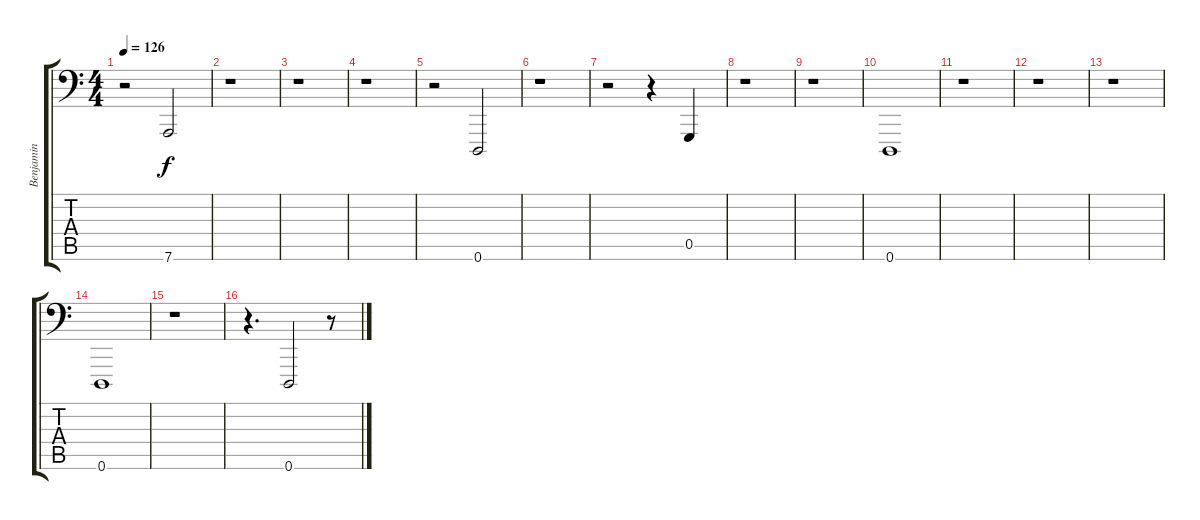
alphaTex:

\track ("Benjamin" "Benjamin") {instrument timpani}
\staff {score tabs}
\tuning (D3 A2 F2 C2 G1 D1) {hide}
\ts (4 4)
\tempo 126
\clef f4
\ks c
r.2{dy f} 7.6.2 |
r.1 |
r.1 |
r.1 |
r.2 0.6.2{volume 16 balance 8 instrument timpani} |
r.1 |
r.2 r.4 0.5.4 |
r.1 |
r.1 |
0.6.1 |
r.1 |
r.1 |
r.1 |
0.6.1 |
r.1 |
r.4{d} 0.6.2 r.8
